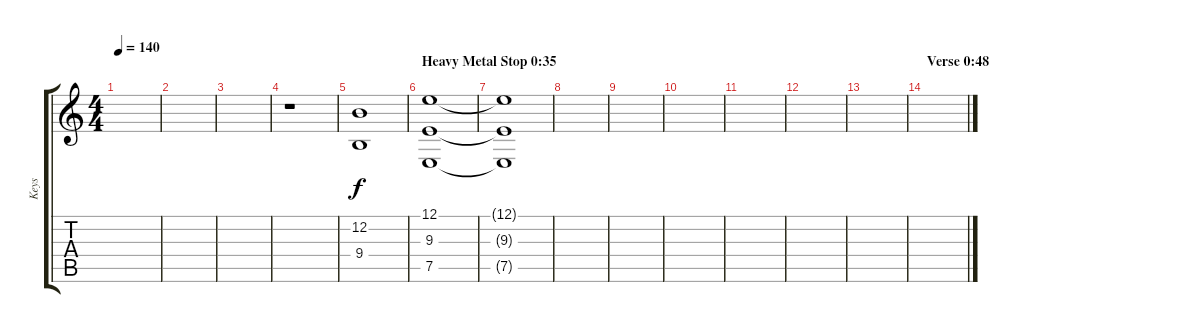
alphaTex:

\track ("Keys" "Keys") {instrument choiraahs}
\staff {score tabs}
\tuning (E4 B3 G3 D3 A2 E2) {hide}
\ts (4 4)
\tempo 140
\clef g2
\ks c
|
|
|
r.1{volume 7} |
(12.2 9.4).1{volume 8} |
\section ("" "Heavy Metal Stop 0:35")
(12.1 9.3 7.5).1{volume 6} |
(12.1{t} 9.3{t} 7.5{t}).1 |
|
|
|
|
|
|
\section ("" "Verse 0:48")
